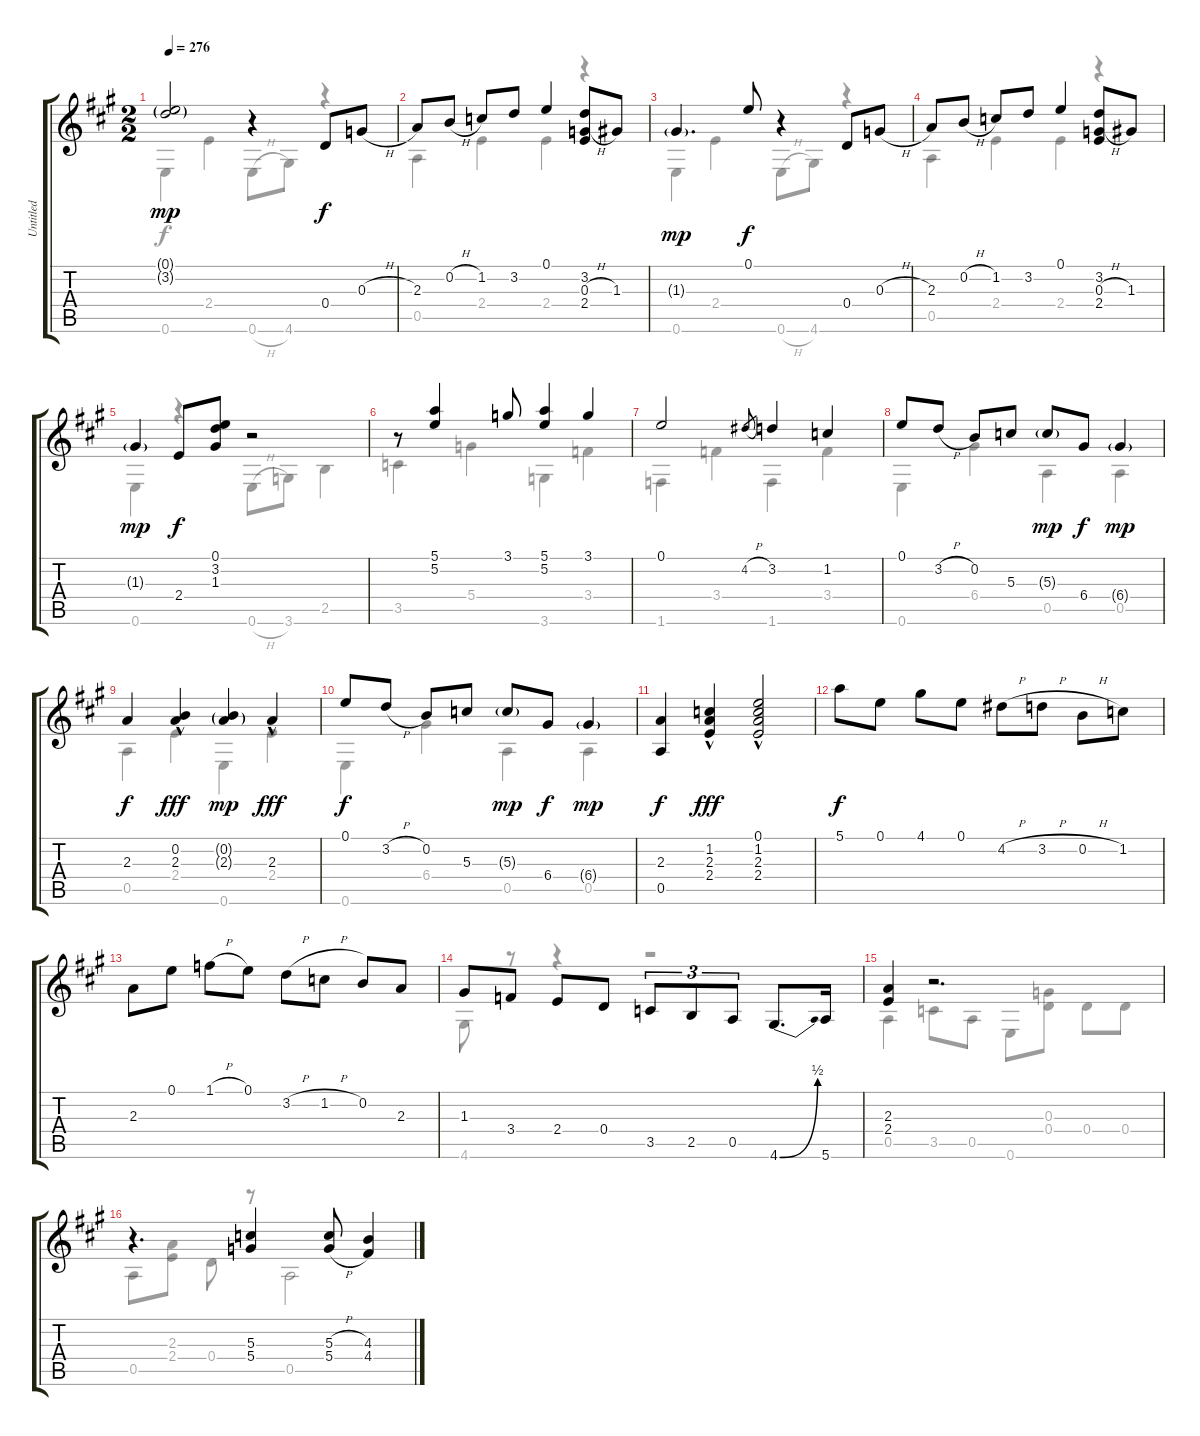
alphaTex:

\track ("Untitled" "Untitled") {instrument acousticguitarsteel}
\staff {score tabs}
\tuning (E4 B3 G3 D3 A2 E2) {hide}
\voice
\ts (2 2)
\tempo 276
\clef g2
\ks a
(0.1{g} 3.2{g}).2{dy mp} r.4 0.4.8{dy f} 0.3{h}.8 |
2.3.8 0.2{h}.8 1.2.8 3.2.8 0.1.4 (3.2 0.3{h} 2.4).8 1.3.8 |
1.3{g}.4{d dy mp} 0.1.8{dy f} r.4 0.4.8 0.3{h}.8 |
2.3.8 0.2{h}.8 1.2.8 3.2.8 0.1.4 (3.2 0.3{h} 2.4).8 1.3.8 |
1.3{g}.4{dy mp} 2.4.8{dy f} (0.1 3.2 1.3).8 r.2 |
r.8 (5.1 5.2).4 3.1.8 (5.1 5.2).4 3.1.4 |
0.1.2 4.2{h}.8{gr} 3.2.4 1.2.4 |
0.1.8 3.2{h}.8 0.2.8 5.3.8 5.3{g}.8{dy mp} 6.4.8{dy f} 6.4{g}.4{dy mp} |
2.3.4{dy f} (0.2{hac} 2.3{hac}).4{dy fff} (0.2{g} 2.3{g}).4{dy mp} 2.3{hac}.4{dy fff} |
0.1.8{dy f} 3.2{h}.8 0.2.8 5.3.8 5.3{g}.8{dy mp} 6.4.8{dy f} 6.4{g}.4{dy mp} |
(2.3 0.5).4{dy f} (1.2{hac} 2.3{hac} 2.4{hac}).4{dy fff} (0.1{hac} 1.2{hac} 2.3{hac} 2.4{hac}).2 |
5.1.8{dy f} 0.1.8 4.1.8 0.1.8 4.2{h}.8 3.2{h}.8 0.2{h}.8 1.2.8 |
2.3.8 0.1.8 1.1{h}.8 0.1.8 3.2{h}.8 1.2{h}.8 0.2.8 2.3.8 |
1.3.8 3.4.8 2.4.8 0.4.8 3.5.8{tu (3 2)} 2.5.8{tu (3 2)} 0.5.8{tu (3 2)} 4.6{be (bend 0 0 60 2)}.8{d} 5.6.16 |
(2.3 2.4).4 r.2{d} |
r.4{d} (5.3 5.4).4 (5.3{h} 5.4{h}).8 (4.3 4.4).4
\voice
\clef g2
\ottava regular
\simile none
\ks a
0.6.4{dy f} 2.4.4 0.6{h}.8 4.6.8 r.4 |
0.5.4 2.4.4 2.4.4 r.4 |
0.6.4 2.4.4 0.6{h}.8 4.6.8 r.4 |
0.5.4 2.4.4 2.4.4 r.4 |
0.6.4 r.4 0.6{h}.8 3.6.8 2.5.4 |
3.5.4 5.4.4 3.6.4 3.4.4 |
1.6.4 3.4.4 1.6.4 3.4.4 |
0.6.4 6.4.4 0.5.4 0.5.4 |
0.5.4 2.4.4 0.6.4 2.4.4 |
0.6.4 6.4.4 0.5.4 0.5.4 |
|
|
|
4.6.8 r.8 r.4 r.2 |
0.5.4 3.5.8 0.5.8 0.6.8 (0.3 0.4).8 0.4.8 0.4.8 |
0.5.8 (2.3 2.4).8 0.4.8 r.8 0.5.2
